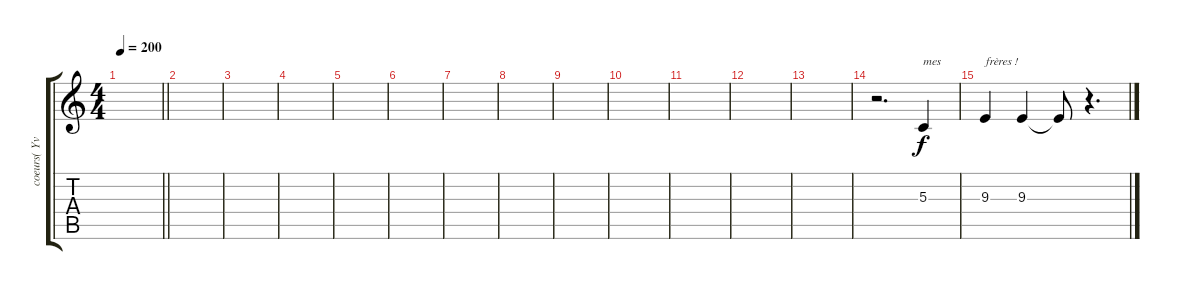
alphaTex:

\track ("coeurs( Yves et Vlad )" "coeurs( Yv") {instrument englishhorn}
\staff {score tabs}
\tuning (E4 B3 G3 D3 A2 E2) {hide}
\ts (4 4)
\tempo 200
\clef g2
\barLineRight lightlight
\ks c
|
|
|
|
|
|
|
|
|
|
|
|
|
r.2{d} 5.3.4{txt "mes"} |
9.3.4{txt "frères !"} 9.3.4 9.3{t}.8 r.4{d}
